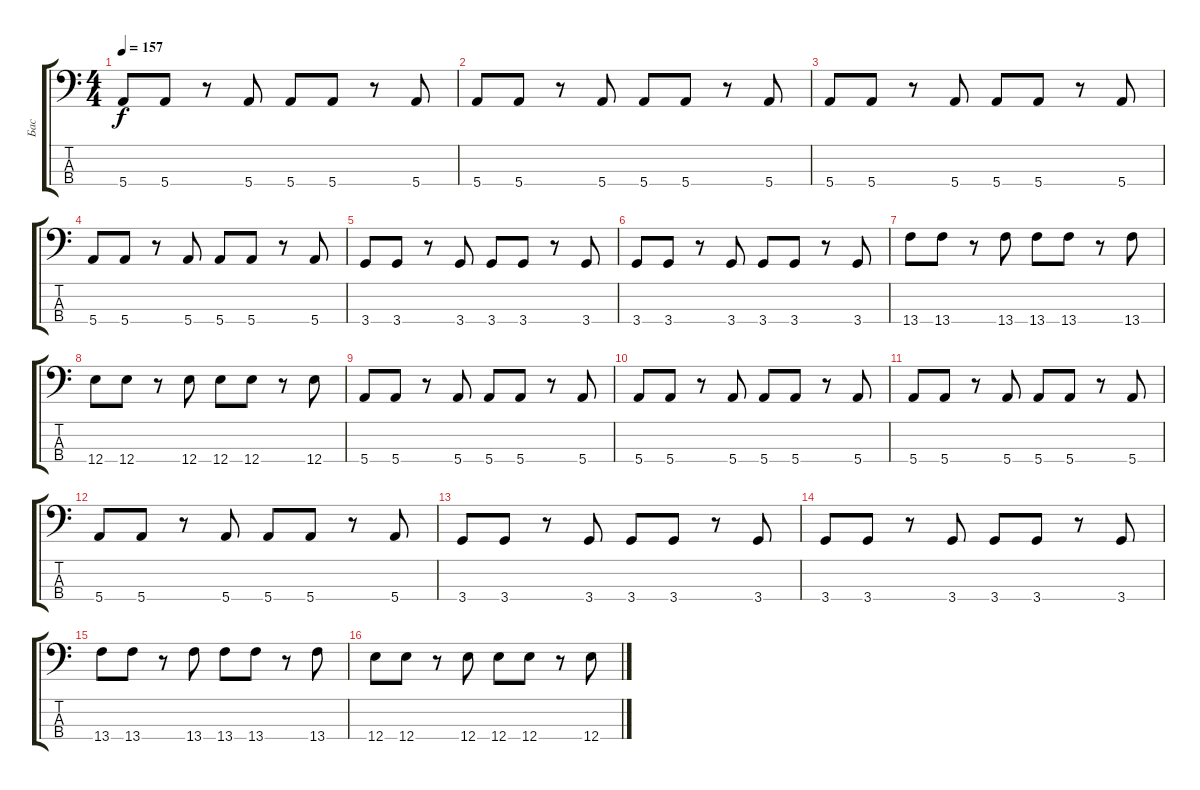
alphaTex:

\track ("Бас" "Бас") {instrument electricbassfinger}
\staff {score tabs}
\tuning (G2 D2 A1 E1) {hide}
\ts (4 4)
\tempo 157
\clef f4
\ks c
5.4.8{dy f} 5.4.8 r.8 5.4.8 5.4.8 5.4.8 r.8 5.4.8 |
5.4.8 5.4.8 r.8 5.4.8 5.4.8 5.4.8 r.8 5.4.8 |
5.4.8 5.4.8 r.8 5.4.8 5.4.8 5.4.8 r.8 5.4.8 |
5.4.8 5.4.8 r.8 5.4.8 5.4.8 5.4.8 r.8 5.4.8 |
3.4.8 3.4.8 r.8 3.4.8 3.4.8 3.4.8 r.8 3.4.8 |
3.4.8 3.4.8 r.8 3.4.8 3.4.8 3.4.8 r.8 3.4.8 |
13.4.8 13.4.8 r.8 13.4.8 13.4.8 13.4.8 r.8 13.4.8 |
12.4.8 12.4.8 r.8 12.4.8 12.4.8 12.4.8 r.8 12.4.8 |
5.4.8 5.4.8 r.8 5.4.8 5.4.8 5.4.8 r.8 5.4.8 |
5.4.8 5.4.8 r.8 5.4.8 5.4.8 5.4.8 r.8 5.4.8 |
5.4.8 5.4.8 r.8 5.4.8 5.4.8 5.4.8 r.8 5.4.8 |
5.4.8 5.4.8 r.8 5.4.8 5.4.8 5.4.8 r.8 5.4.8 |
3.4.8 3.4.8 r.8 3.4.8 3.4.8 3.4.8 r.8 3.4.8 |
3.4.8 3.4.8 r.8 3.4.8 3.4.8 3.4.8 r.8 3.4.8 |
13.4.8 13.4.8 r.8 13.4.8 13.4.8 13.4.8 r.8 13.4.8 |
12.4.8 12.4.8 r.8 12.4.8 12.4.8 12.4.8 r.8 12.4.8
